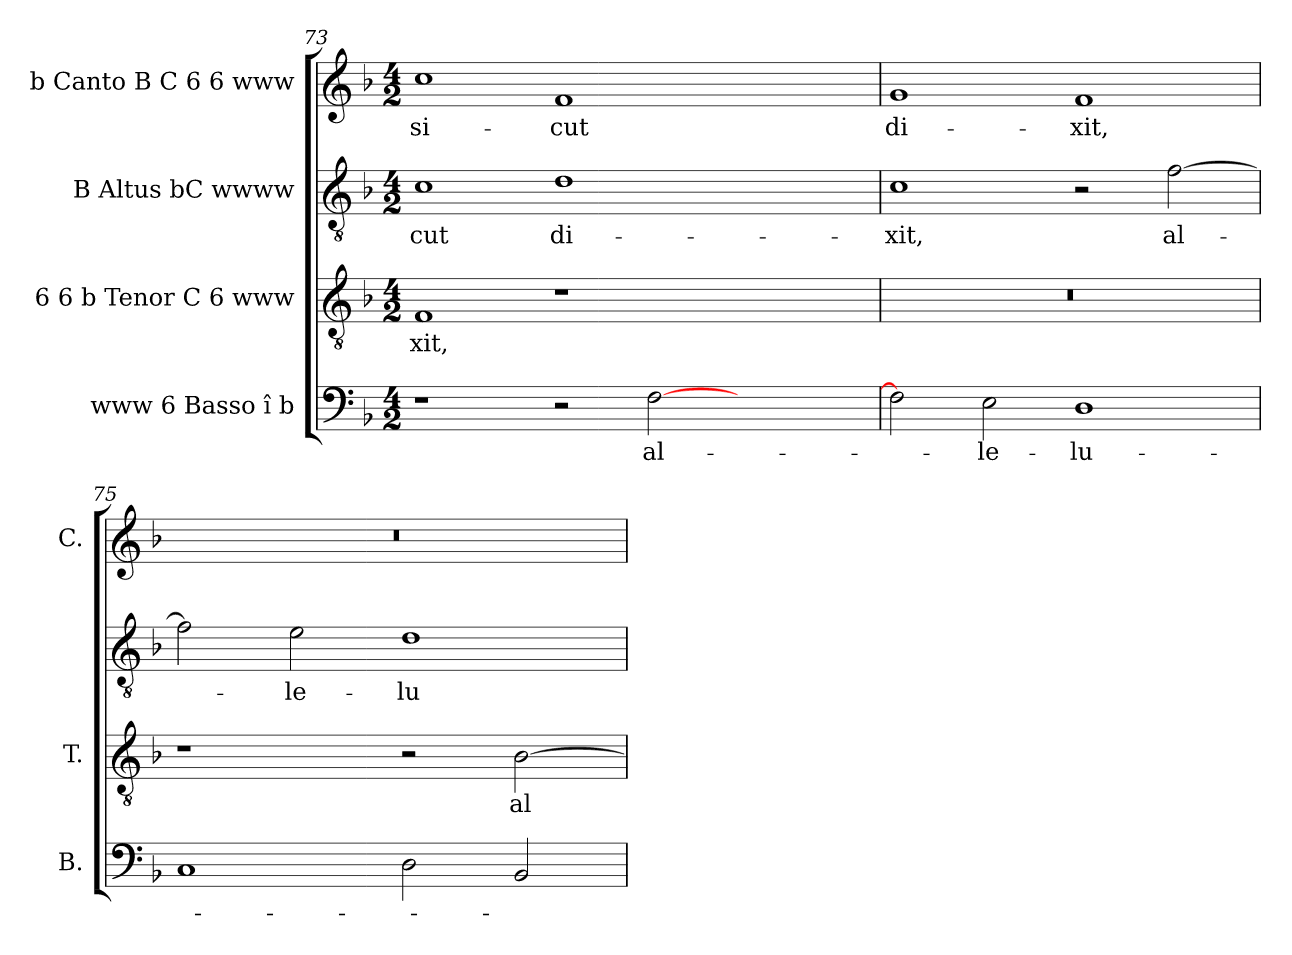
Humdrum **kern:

**kern	**text	**kern	**text	**kern	**text	**kern	**text
*part4	*part4	*part3	*part3	*part2	*part2	*part1	*part1
*staff4	*staff4	*staff3	*staff3	*staff2	*staff2	*staff1	*staff1
*I"www  6  Basso  î  b	*	*I"6 6  b  Tenor  C 6  www	*	*I"B  Altus  bC  wwww	*	*I"b  Canto  B  C 6 6 www	*
*I'B.	*	*I'T.	*	*	*	*I'C.	*
*clefF4	*	*clefGv2	*	*clefGv2	*	*clefG2	*
*k[b-]	*	*k[b-]	*	*k[b-]	*	*k[b-]	*
*F:	*	*F:	*	*F:	*	*F:	*
*M4/2	*	*M4/2	*	*M4/2	*	*M4/2	*
=73	=73	=73	=73	=73	=73	=73	=73
!	!	!	!LO:LY:b:cj	!	!LO:LY:b:cj	!	!LO:LY:b:cj
1r	.	1F	-xit,	1c	-cut	1cc	si-
!	!	!LO:N:vis=1	!	!	!LO:LY:b:cj	!	!LO:LY:b:cj
2r	.	0r	.	1d	di-	1f	-cut
!	!LO:LY:b:cj	!	!	!	!	!	!
[>2F\	al-	.	.	.	.	.	.
1ryy	.	.	.	1ryy	.	1ryy	.
=74	=74	=74	=74	=74	=74	=74	=74
!	!	!	!	!	!LO:LY:b:cj	!	!LO:LY:b:cj
2F\]	.	0r	.	1c	-xit,	1g	di-
!	!LO:LY:b:cj	!	!	!	!	!	!
2E\	-le-	.	.	.	.	.	.
!	!LO:LY:b:cj	!	!	!	!	!	!LO:LY:b:cj
1D	-lu-	.	.	2r	.	1f	-xit,
!	!	!	!	!	!LO:LY:b:cj	!	!
.	.	.	.	[>2f\	al-	.	.
=75	=75	=75	=75	=75	=75	=75	=75
1C	.	1r	.	2f\]	.	0r	.
!	!	!	!	!	!LO:LY:b:cj	!	!
.	.	.	.	2e\	-le-	.	.
!	!	!	!	!	!LO:LY:b:cj	!	!
2D\	.	2r	.	1d	-lu-	.	.
!	!	!	!LO:LY:b:cj	!	!	!	!
2BB-/	.	[<2B-\	al-	.	.	.	.
=	=	=	=	=	=	=	=
*-	*-	*-	*-	*-	*-	*-	*-
